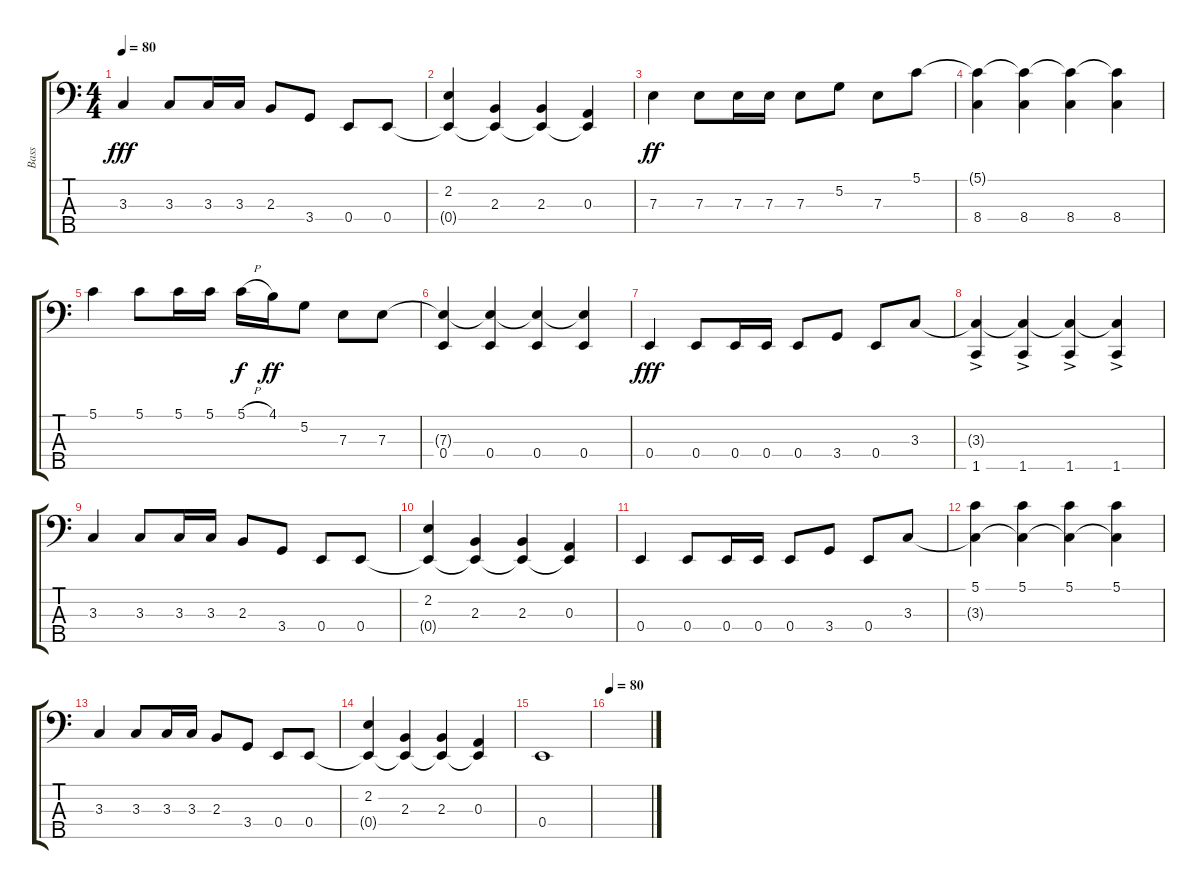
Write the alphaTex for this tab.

\track ("Bass" "Bass") {instrument electricbasspick}
\staff {score tabs}
\tuning (G2 D2 A1 E1 B0) {hide}
\ts (4 4)
\tempo 80
\clef f4
\ks c
3.3.4{dy fff} 3.3.8 3.3.16 3.3.16 2.3.8 3.4.8 0.4.8 0.4.8 |
(2.2 0.4{t}).4 (2.3 0.4{t}).4 (2.3 0.4{t}).4 (0.3 0.4{t}).4 |
7.3.4{dy ff} 7.3.8 7.3.16 7.3.16 7.3.8 5.2.8 7.3.8 5.1.8 |
(5.1{t} 8.4).4 (5.1{t} 8.4).4 (5.1{t} 8.4).4 (5.1{t} 8.4).4 |
5.1.4 5.1.8 5.1.16 5.1.16 5.1{h}.16{dy f} 4.1.16{dy ff} 5.2.8 7.3.8 7.3.8 |
(7.3{t} 0.4).4 (7.3{t} 0.4).4 (7.3{t} 0.4).4 (7.3{t} 0.4).4 |
0.4.4{dy fff volume 16} 0.4.8 0.4.16 0.4.16 0.4.8 3.4.8 0.4.8 3.3.8 |
(3.3{t} 1.5{ac}).4 (3.3{t} 1.5{ac}).4 (3.3{t} 1.5{ac}).4 (3.3{t} 1.5{ac}).4 |
3.3.4 3.3.8 3.3.16 3.3.16 2.3.8 3.4.8 0.4.8 0.4.8 |
(2.2 0.4{t}).4 (2.3 0.4{t}).4 (2.3 0.4{t}).4 (0.3 0.4{t}).4 |
0.4.4{volume 16} 0.4.8 0.4.16 0.4.16 0.4.8 3.4.8 0.4.8 3.3.8 |
(5.1 3.3{t}).4 (5.1 3.3{t}).4 (5.1 3.3{t}).4 (5.1 3.3{t}).4 |
3.3.4 3.3.8 3.3.16 3.3.16 2.3.8 3.4.8 0.4.8 0.4.8 |
(2.2 0.4{t}).4 (2.3 0.4{t}).4 (2.3 0.4{t}).4 (0.3 0.4{t}).4 |
0.4.1{volume 0} |
\tempo 80
